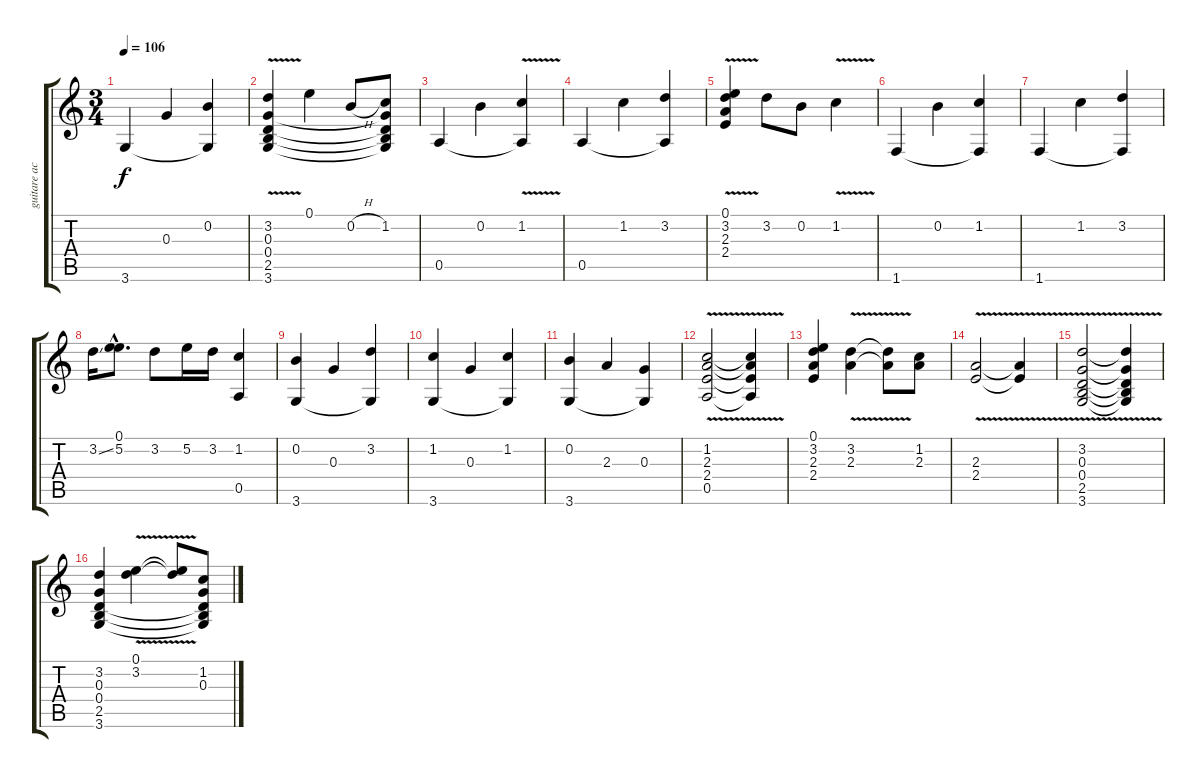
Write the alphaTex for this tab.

\track ("guitare acoustique" "guitare ac") {instrument acousticguitarnylon}
\staff {score tabs}
\tuning (E4 B3 G3 D3 A2 E2) {hide}
\ts (3 4)
\tempo 106
\clef g2
\ks c
3.6.4{dy f} 0.3.4 (0.2 3.6{t}).4 |
(3.2{v} 0.3 0.4 2.5 3.6).4 0.1.4 0.2{h}.8 (1.2 0.3{t} 0.4{t} 2.5{t} 3.6{t}).8 |
0.5.4 0.2.4 (1.2{v} 0.5{t}).4 |
0.5.4 1.2.4 (3.2 0.5{t}).4 |
(0.1{v} 3.2 2.3 2.4).4 3.2.8 0.2.8 1.2{v}.4 |
1.6.4 0.2.4 (1.2 1.6{t}).4 |
1.6.4 1.2.4 (3.2 1.6{t}).4 |
3.2{ss}.16 (0.1{hac} 5.2{hac}).8{d} 3.2.8 5.2.16 3.2.16 (1.2 0.5).4 |
(0.2 3.6).4 0.3.4 (3.2 3.6{t}).4 |
(1.2 3.6).4 0.3.4 (1.2 3.6{t}).4 |
(0.2 3.6).4 2.3.4 (0.3 3.6{t}).4 |
(1.2 2.3 2.4{v} 0.5).2 (1.2{t} 2.3{t} 2.4{t} 0.5{t}).4 |
(0.1 3.2 2.3 2.4).4 (3.2{v} 2.3).4 (3.2{t} 2.3{t}).8 (1.2 2.3).8 |
(2.3{v} 2.4).2 (2.3{t} 2.4{t}).4 |
(3.2 0.3 0.4 2.5 3.6{v}).2 (3.2{t} 0.3{t} 0.4{t} 2.5{t} 3.6{t}).4 |
(3.2 0.3 0.4 2.5 3.6).4 (0.1{v} 3.2).4 (0.1{t} 3.2{t}).8 (1.2 0.3 0.4{t} 2.5{t} 3.6{t}).8
